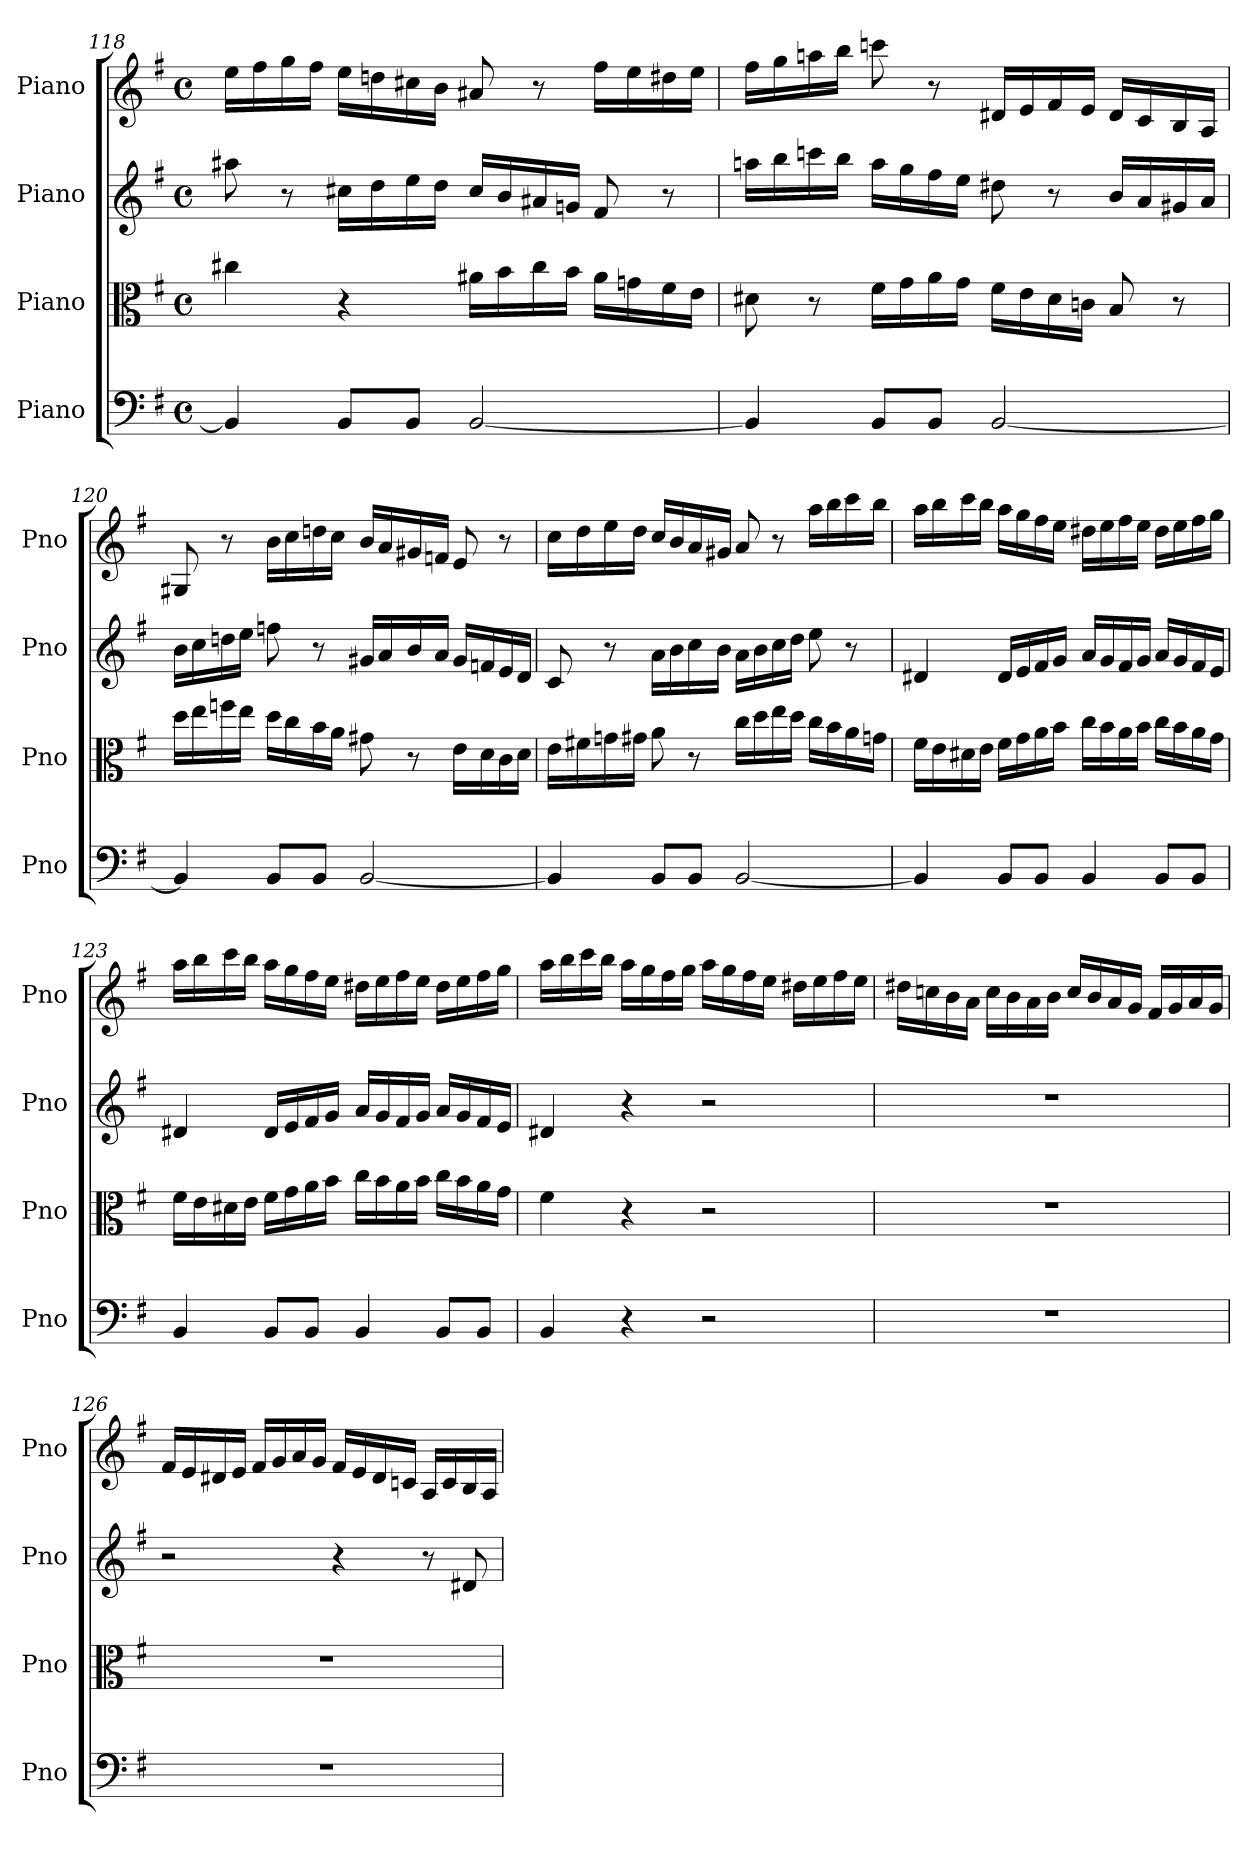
**kern	**kern	**kern	**kern
*part4	*part3	*part2	*part1
*staff4	*staff3	*staff2	*staff1
*I"Piano	*I"Piano	*I"Piano	*I"Piano
*I'Pno	*I'Pno	*I'Pno	*I'Pno
*clefF4	*clefC3	*clefG2	*clefG2
*k[f#]	*k[f#]	*k[f#]	*k[f#]
*M4/4	*M4/4	*M4/4	*M4/4
*met(c)	*met(c)	*met(c)	*met(c)
=118	=118	=118	=118
4BB/]	4cc#X\	8aa#X\	16ee\LL
.	.	.	16ff#\
.	.	8r	16gg\
.	.	.	16ff#\JJ
8BB/L	4r	16cc#X\LL	16ee\LL
.	.	16dd\	16ddn\
8BB/J	.	16ee\	16cc#X\
.	.	16dd\JJ	16b\JJ
[2BB/	16a#X\LL	16cc#/LL	8a#X/
.	16b\	16b/	.
.	16cc#\	16a#X/	8r
.	16b\JJ	16gn/JJ	.
.	16a#\LL	8f#/	16ff#\LL
.	16gn\	.	16ee\
.	16f#\	8r	16dd#X\
.	16e\JJ	.	16ee\JJ
=119	=119	=119	=119
4BB/]	8d#X\	16aan\LL	16ff#\LL
.	.	16bb\	16gg\
.	8r	16cccn\	16aan\
.	.	16bb\JJ	16bb\JJ
8BB/L	16f#\LL	16aa\LL	8cccn\
.	16g\	16gg\	.
8BB/J	16a\	16ff#\	8r
.	16g\JJ	16ee\JJ	.
[2BB/	16f#\LL	8dd#X\	16d#X/LL
.	16e\	.	16e/
.	16d#\	8r	16f#/
.	16cn\JJ	.	16e/JJ
.	8B/	16b/LL	16d#/LL
.	.	16a/	16c/
.	8r	16g#X/	16B/
.	.	16a/JJ	16A/JJ
!!LO:LB:g=z
=120	=120	=120	=120
4BB/]	16dd\LL	16b\LL	8G#X/
.	16ee\	16cc\	.
.	16ffn\	16ddn\	8r
.	16ee\JJ	16ee\JJ	.
8BB/L	16dd\LL	8ffn\	16b\LL
.	16cc\	.	16cc\
8BB/J	16b\	8r	16ddn\
.	16a\JJ	.	16cc\JJ
[2BB/	8g#X\	16g#X/LL	16b/LL
.	.	16a/	16a/
.	8r	16b/	16g#X/
.	.	16a/JJ	16fn/JJ
.	16e\LL	16g#/LL	8e/
.	16d\	16fn/	.
.	16c\	16e/	8r
.	16d\JJ	16d/JJ	.
=121	=121	=121	=121
4BB/]	16e\LL	8c/	16cc\LL
.	16f#X\	.	16dd\
.	16gn\	8r	16ee\
.	16g#X\JJ	.	16dd\JJ
8BB/L	8a\	16a\LL	16cc/LL
.	.	16b\	16b/
8BB/J	8r	16cc\	16a/
.	.	16b\JJ	16g#X/JJ
[2BB/	16cc\LL	16a\LL	8a/
.	16dd\	16b\	.
.	16ee\	16cc\	8r
.	16dd\JJ	16dd\JJ	.
.	16cc\LL	8ee\	16aa\LL
.	16b\	.	16bb\
.	16a\	8r	16ccc\
.	16gn\JJ	.	16bb\JJ
=122	=122	=122	=122
4BB/]	16f#\LL	4d#X/	16aa\LL
.	16e\	.	16bb\
.	16d#X\	.	16ccc\
.	16e\JJ	.	16bb\JJ
8BB/L	16f#\LL	16d#/LL	16aa\LL
.	16g\	16e/	16gg\
8BB/J	16a\	16f#/	16ff#\
.	16b\JJ	16g/JJ	16ee\JJ
4BB/	16cc\LL	16a/LL	16dd#X\LL
.	16b\	16g/	16ee\
.	16a\	16f#/	16ff#\
.	16b\JJ	16g/JJ	16ee\JJ
8BB/L	16cc\LL	16a/LL	16dd#\LL
.	16b\	16g/	16ee\
8BB/J	16a\	16f#/	16ff#\
.	16g\JJ	16e/JJ	16gg\JJ
=123	=123	=123	=123
4BB/	16f#\LL	4d#X/	16aa\LL
.	16e\	.	16bb\
.	16d#X\	.	16ccc\
.	16e\JJ	.	16bb\JJ
8BB/L	16f#\LL	16d#/LL	16aa\LL
.	16g\	16e/	16gg\
8BB/J	16a\	16f#/	16ff#\
.	16b\JJ	16g/JJ	16ee\JJ
4BB/	16cc\LL	16a/LL	16dd#X\LL
.	16b\	16g/	16ee\
.	16a\	16f#/	16ff#\
.	16b\JJ	16g/JJ	16ee\JJ
8BB/L	16cc\LL	16a/LL	16dd#\LL
.	16b\	16g/	16ee\
8BB/J	16a\	16f#/	16ff#\
.	16g\JJ	16e/JJ	16gg\JJ
!!LO:LB:g=z
=124	=124	=124	=124
4BB/	4f#\	4d#X/	16aa\LL
.	.	.	16bb\
.	.	.	16ccc\
.	.	.	16bb\JJ
4r	4r	4r	16aa\LL
.	.	.	16gg\
.	.	.	16ff#\
.	.	.	16gg\JJ
2r	2r	2r	16aa\LL
.	.	.	16gg\
.	.	.	16ff#\
.	.	.	16ee\JJ
.	.	.	16dd#X\LL
.	.	.	16ee\
.	.	.	16ff#\
.	.	.	16ee\JJ
=125	=125	=125	=125
1r	1r	1r	16dd#X\LL
.	.	.	16ccn\
.	.	.	16b\
.	.	.	16a\JJ
.	.	.	16cc\LL
.	.	.	16b\
.	.	.	16a\
.	.	.	16b\JJ
.	.	.	16cc/LL
.	.	.	16b/
.	.	.	16a/
.	.	.	16g/JJ
.	.	.	16f#/LL
.	.	.	16g/
.	.	.	16a/
.	.	.	16g/JJ
=126	=126	=126	=126
1r	1r	2r	16f#/LL
.	.	.	16e/
.	.	.	16d#X/
.	.	.	16e/JJ
.	.	.	16f#/LL
.	.	.	16g/
.	.	.	16a/
.	.	.	16g/JJ
.	.	4r	16f#/LL
.	.	.	16e/
.	.	.	16d#/
.	.	.	16cn/JJ
.	.	8r	16A/LL
.	.	.	16c/
.	.	8d#X/	16B/
.	.	.	16A/JJ
=	=	=	=
*-	*-	*-	*-
